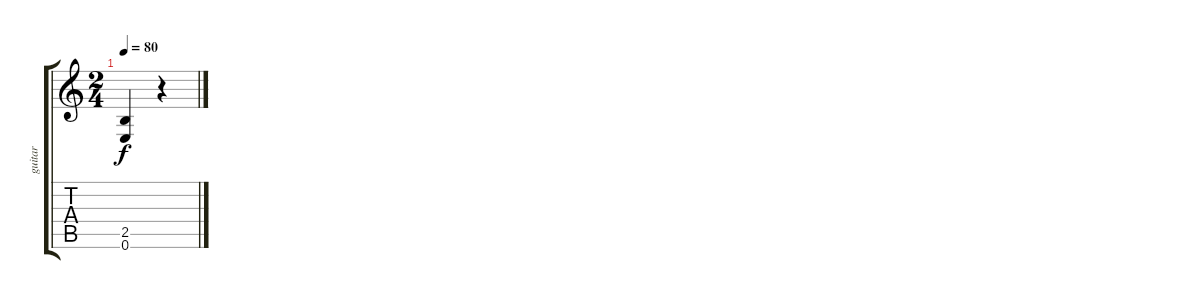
\track ("guitar    quinta" "guitar    ") {instrument distortionguitar}
\staff {score tabs}
\tuning (E4 B3 G3 D3 A2 E2) {hide}
\ts (2 4)
\tempo 80
\clef g2
\ks c
(2.5{t} 0.6{t}).4{dy f} r.4
